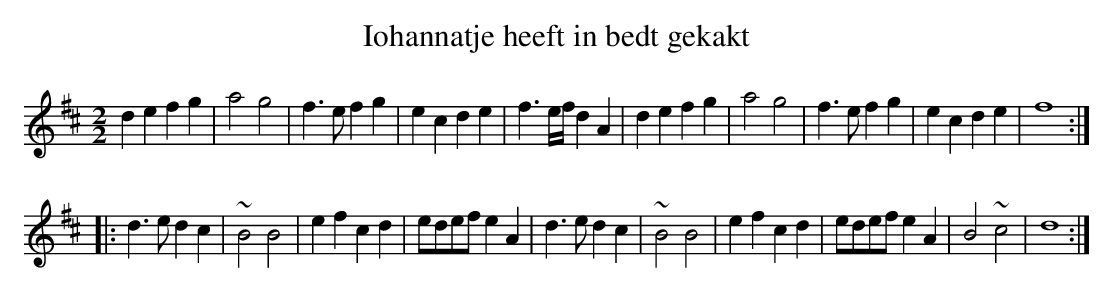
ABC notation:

X:1
T:Iohannatje heeft in bedt gekakt
M:2/2
K:Dmaj
d2e2f2g2|a4g4|f3ef2g2|e2c2d2e2|f3e/f/d2A2|d2e2f2g2|a4g4|f3ef2g2|e2c2d2e2|f8:|
|:d3ed2c2|~B4B4|e2f2c2d2|edefe2A2|d3ed2c2|~B4B4|e2f2c2d2|edefe2A2|B4~c4|d8:|
